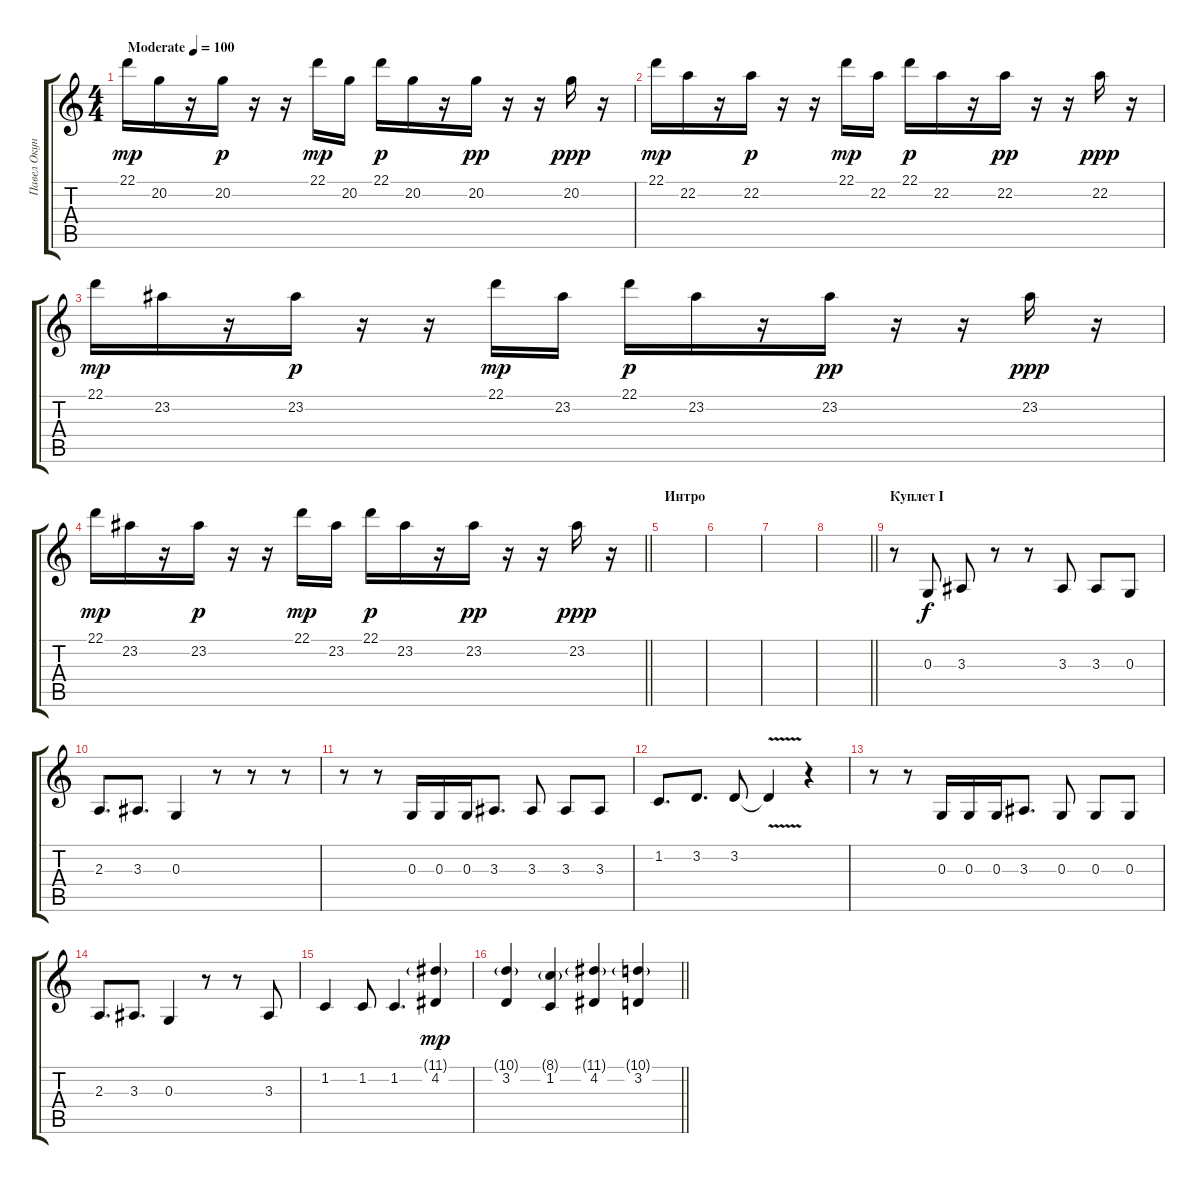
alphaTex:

\track ("Павел Окунев" "Павел Окун") {instrument lead1square}
\staff {score tabs}
\tuning (E4 B3 G3 D3 A2 E2) {hide}
\ts (4 4)
\tempo (100 "Moderate")
\clef g2
\ks c
22.1.16{dy mp volume 8 instrument lead1square} 20.2.16 r.16 20.2.16{dy p} r.16 r.16 22.1.16{dy mp} 20.2.16 22.1.16{dy p} 20.2.16 r.16 20.2.16{dy pp} r.16 r.16 20.2.16{dy ppp} r.16 |
22.1.16{dy mp} 22.2.16 r.16 22.2.16{dy p} r.16 r.16 22.1.16{dy mp} 22.2.16 22.1.16{dy p} 22.2.16 r.16 22.2.16{dy pp} r.16 r.16 22.2.16{dy ppp} r.16 |
22.1.16{dy mp} 23.2.16 r.16 23.2.16{dy p} r.16 r.16 22.1.16{dy mp} 23.2.16 22.1.16{dy p} 23.2.16 r.16 23.2.16{dy pp} r.16 r.16 23.2.16{dy ppp} r.16 |
\barLineRight lightlight
22.1.16{dy mp} 23.2.16 r.16 23.2.16{dy p} r.16 r.16 22.1.16{dy mp} 23.2.16 22.1.16{dy p} 23.2.16 r.16 23.2.16{dy pp} r.16 r.16 23.2.16{dy ppp} r.16 |
\section ("" "Интро")
|
|
|
\barLineRight lightlight
|
\section ("" "Куплет I")
r.8 0.3.8{dy f} 3.3.8 r.8 r.8 3.3.8 3.3.8 0.3.8 |
2.3.8{d} 3.3.8{d} 0.3.4 r.8 r.8 r.8 |
r.8 r.8 0.3.16 0.3.16 0.3.16 3.3.8{d} 3.3.8 3.3.8 3.3.8 |
1.2.8{d} 3.2.8{d} 3.2.8 3.2{v t}.4 r.4 |
r.8 r.8 0.3.16 0.3.16 0.3.16 3.3.8{d} 0.3.8 0.3.8 0.3.8 |
2.3.8{d} 3.3.8{d} 0.3.4 r.8 r.8 3.3.8 |
1.2.4 1.2.8 1.2.4{d} (11.1{g} 4.2).4{dy mp} |
\barLineRight lightlight
(10.1{g} 3.2).4 (8.1{g} 1.2).4 (11.1{g} 4.2).4 (10.1{g} 3.2).4
